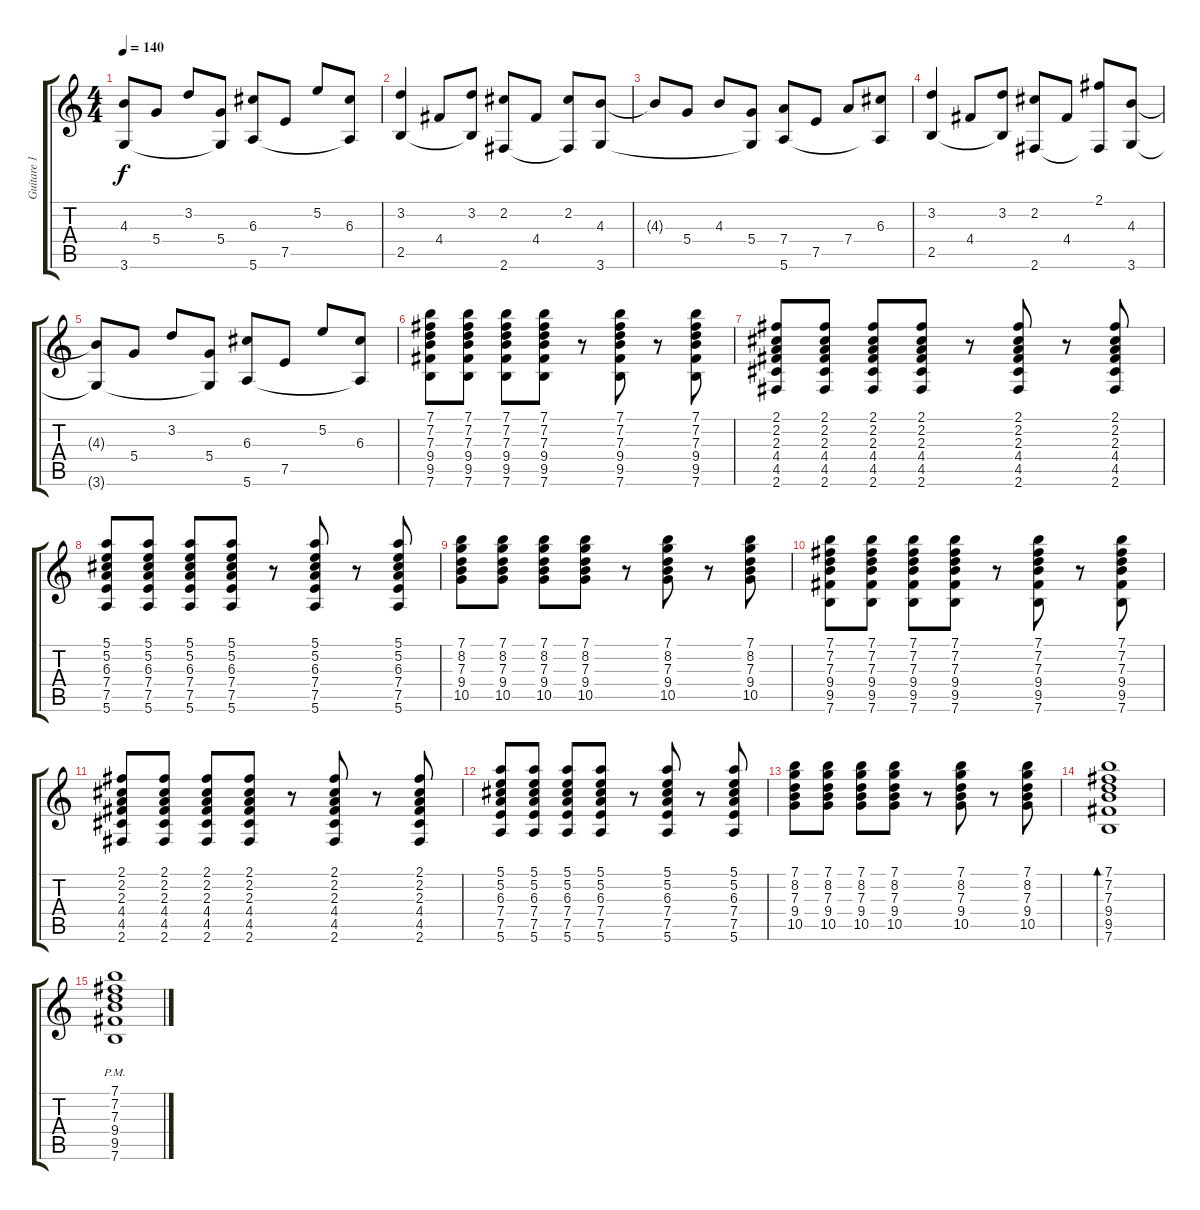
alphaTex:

\track ("Guitare 1" "Guitare 1") {instrument electricguitarjazz}
\staff {score tabs}
\tuning (E4 B3 G3 D3 A2 E2) {hide}
\ts (4 4)
\tempo 140
\clef g2
\ks c
(4.3{t} 3.6{t}).8{dy f} 5.4.8 3.2.8 (5.4 3.6{t}).8 (6.3 5.6).8 7.5.8 5.2.8 (6.3 5.6{t}).8 |
(3.2 2.5).4 4.4.8 (3.2 2.5{t}).8 (2.2 2.6).8 4.4.8 (2.2 2.6{t}).8 (4.3 3.6).8 |
4.3{t}.8 5.4.8 4.3.8 (5.4 3.6{t}).8 (7.4 5.6).8 7.5.8 7.4.8 (6.3 5.6{t}).8 |
(3.2 2.5).4 4.4.8 (3.2 2.5{t}).8 (2.2 2.6).8 4.4.8 (2.1 2.6{t}).8 (4.3 3.6).8 |
(4.3{t} 3.6{t}).8 5.4.8 3.2.8 (5.4 3.6{t}).8 (6.3 5.6).8 7.5.8 5.2.8 (6.3 5.6{t}).8 |
(7.1 7.2 7.3 9.4 9.5 7.6).8 (7.1 7.2 7.3 9.4 9.5 7.6).8 (7.1 7.2 7.3 9.4 9.5 7.6).8 (7.1 7.2 7.3 9.4 9.5 7.6).8 r.8 (7.1 7.2 7.3 9.4 9.5 7.6).8 r.8 (7.1 7.2 7.3 9.4 9.5 7.6).8 |
(2.1 2.2 2.3 4.4 4.5 2.6).8 (2.1 2.2 2.3 4.4 4.5 2.6).8 (2.1 2.2 2.3 4.4 4.5 2.6).8 (2.1 2.2 2.3 4.4 4.5 2.6).8 r.8 (2.1 2.2 2.3 4.4 4.5 2.6).8 r.8 (2.1 2.2 2.3 4.4 4.5 2.6).8 |
(5.1 5.2 6.3 7.4 7.5 5.6).8 (5.1 5.2 6.3 7.4 7.5 5.6).8 (5.1 5.2 6.3 7.4 7.5 5.6).8 (5.1 5.2 6.3 7.4 7.5 5.6).8 r.8 (5.1 5.2 6.3 7.4 7.5 5.6).8 r.8 (5.1 5.2 6.3 7.4 7.5 5.6).8 |
(7.1 8.2 7.3 9.4 10.5).8 (7.1 8.2 7.3 9.4 10.5).8 (7.1 8.2 7.3 9.4 10.5).8 (7.1 8.2 7.3 9.4 10.5).8 r.8 (7.1 8.2 7.3 9.4 10.5).8 r.8 (7.1 8.2 7.3 9.4 10.5).8 |
(7.1 7.2 7.3 9.4 9.5 7.6).8 (7.1 7.2 7.3 9.4 9.5 7.6).8 (7.1 7.2 7.3 9.4 9.5 7.6).8 (7.1 7.2 7.3 9.4 9.5 7.6).8 r.8 (7.1 7.2 7.3 9.4 9.5 7.6).8 r.8 (7.1 7.2 7.3 9.4 9.5 7.6).8 |
(2.1 2.2 2.3 4.4 4.5 2.6).8 (2.1 2.2 2.3 4.4 4.5 2.6).8 (2.1 2.2 2.3 4.4 4.5 2.6).8 (2.1 2.2 2.3 4.4 4.5 2.6).8 r.8 (2.1 2.2 2.3 4.4 4.5 2.6).8 r.8 (2.1 2.2 2.3 4.4 4.5 2.6).8 |
(5.1 5.2 6.3 7.4 7.5 5.6).8 (5.1 5.2 6.3 7.4 7.5 5.6).8 (5.1 5.2 6.3 7.4 7.5 5.6).8 (5.1 5.2 6.3 7.4 7.5 5.6).8 r.8 (5.1 5.2 6.3 7.4 7.5 5.6).8 r.8 (5.1 5.2 6.3 7.4 7.5 5.6).8 |
(7.1 8.2 7.3 9.4 10.5).8 (7.1 8.2 7.3 9.4 10.5).8 (7.1 8.2 7.3 9.4 10.5).8 (7.1 8.2 7.3 9.4 10.5).8 r.8 (7.1 8.2 7.3 9.4 10.5).8 r.8 (7.1 8.2 7.3 9.4 10.5).8 |
(7.1 7.2 7.3 9.4 9.5 7.6).1{bd 240} |
(7.1{pm} 7.2{pm} 7.3{pm} 9.4{pm} 9.5{pm} 7.6{pm}).1
